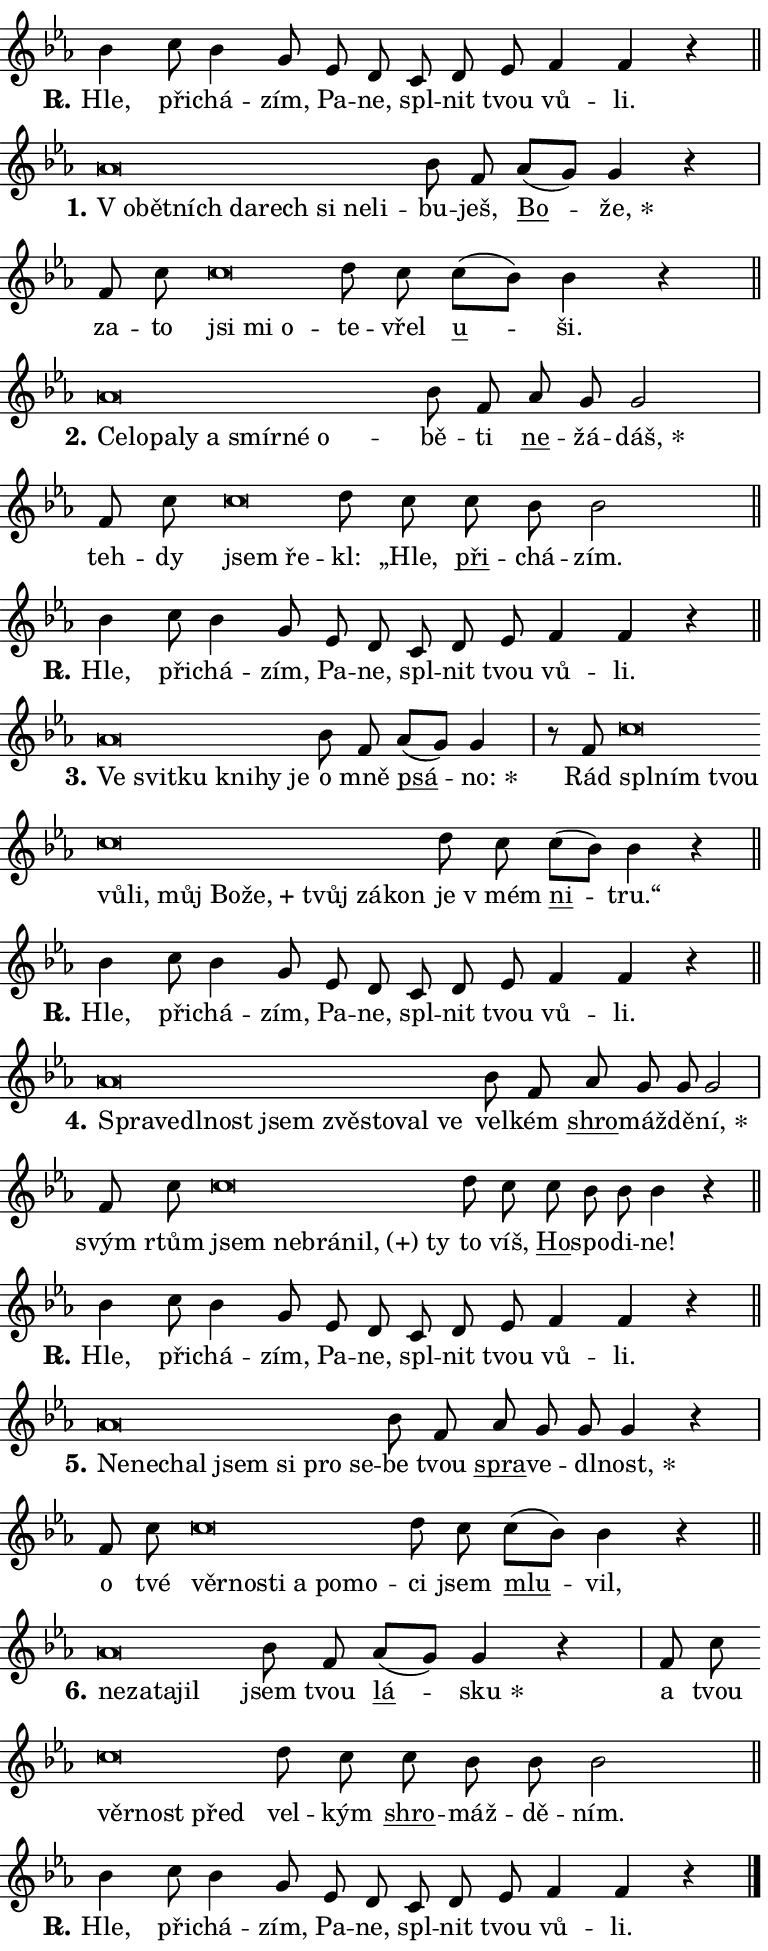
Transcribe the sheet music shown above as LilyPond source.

\version "2.24.0"
\header { tagline = "" }
\paper {
  indent = 0\cm
  top-margin = 0\cm
  right-margin = 0.13\cm % to fit lyric hyphens
  bottom-margin = 0\cm
  left-margin = 0\cm
  paper-width = 13\cm
  page-breaking = #ly:one-page-breaking
  system-system-spacing.basic-distance = #11
  score-system-spacing.basic-distance = #11
  ragged-last = ##f
}


%% Author: Thomas Morley
%% https://lists.gnu.org/archive/html/lilypond-user/2020-05/msg00002.html
#(define (line-position grob)
"Returns position of @var[grob} in current system:
   @code{'start}, if at first time-step
   @code{'end}, if at last time-step
   @code{'middle} otherwise
"
  (let* ((col (ly:item-get-column grob))
         (ln (ly:grob-object col 'left-neighbor))
         (rn (ly:grob-object col 'right-neighbor))
         (col-to-check-left (if (ly:grob? ln) ln col))
         (col-to-check-right (if (ly:grob? rn) rn col))
         (break-dir-left
           (and
             (ly:grob-property col-to-check-left 'non-musical #f)
             (ly:item-break-dir col-to-check-left)))
         (break-dir-right
           (and
             (ly:grob-property col-to-check-right 'non-musical #f)
             (ly:item-break-dir col-to-check-right))))
        (cond ((eqv? 1 break-dir-left) 'start)
              ((eqv? -1 break-dir-right) 'end)
              (else 'middle))))

#(define (tranparent-at-line-position vctor)
  (lambda (grob)
  "Relying on @code{line-position} select the relevant enry from @var{vctor}.
Used to determine transparency,"
    (case (line-position grob)
      ((end) (not (vector-ref vctor 0)))
      ((middle) (not (vector-ref vctor 1)))
      ((start) (not (vector-ref vctor 2))))))

noteHeadBreakVisibility =
#(define-music-function (break-visibility)(vector?)
"Makes @code{NoteHead}s transparent relying on @var{break-visibility}"
#{
  \override NoteHead.transparent =
    #(tranparent-at-line-position break-visibility)
#})

#(define delete-ledgers-for-transparent-note-heads
  (lambda (grob)
    "Reads whether a @code{NoteHead} is transparent.
If so this @code{NoteHead} is removed from @code{'note-heads} from
@var{grob}, which is supposed to be @code{LedgerLineSpanner}.
As a result ledgers are not printed for this @code{NoteHead}"
    (let* ((nhds-array (ly:grob-object grob 'note-heads))
           (nhds-list
             (if (ly:grob-array? nhds-array)
                 (ly:grob-array->list nhds-array)
                 '()))
           ;; Relies on the transparent-property being done before
           ;; Staff.LedgerLineSpanner.after-line-breaking is executed.
           ;; This is fragile ...
           (to-keep
             (remove
               (lambda (nhd)
                 (ly:grob-property nhd 'transparent #f))
               nhds-list)))
      ;; TODO find a better method to iterate over grob-arrays, similiar
      ;; to filter/remove etc for lists
      ;; For now rebuilt from scratch
      (set! (ly:grob-object grob 'note-heads)  '())
      (for-each
        (lambda (nhd)
          (ly:pointer-group-interface::add-grob grob 'note-heads nhd))
        to-keep))))

squashNotes = {
  \override NoteHead.X-extent = #'(-0.2 . 0.2)
  \override NoteHead.Y-extent = #'(-0.75 . 0)
  \override NoteHead.stencil =
    #(lambda (grob)
       (let ((pos (ly:grob-property grob 'staff-position)))
         (begin
           (if (< pos -7) (display "ERROR: Lower brevis then expected\n") (display ""))
           (if (<= pos -6) ly:text-interface::print ly:note-head::print))))
}
unSquashNotes = {
  \revert NoteHead.X-extent
  \revert NoteHead.Y-extent
  \revert NoteHead.stencil
}

hideNotes = \noteHeadBreakVisibility #begin-of-line-visible
unHideNotes = \noteHeadBreakVisibility #all-visible

% work-around for resetting accidentals
% https://lilypond.org/doc/v2.23/Documentation/notation/displaying-rhythms#unmetered-music
cadenzaMeasure = {
  \cadenzaOff
  \partial 1024 s1024
  \cadenzaOn
}

#(define-markup-command (accent layout props text) (markup?)
  "Underline accented syllable"
  (interpret-markup layout props
    #{\markup \override #'(offset . 4.3) \underline { #text }#}))

responsum = \markup \concat {
  "R" \hspace #-1.05 \path #0.1 #'((moveto 0 0.07) (lineto 0.9 0.8)) \hspace #0.05 "."
}

spaceSize = #0.6828661417322834 % exact space size for TeX Gyre Schola

\layout {
  \context {
    \Staff
    \remove "Time_signature_engraver"
    \override LedgerLineSpanner.after-line-breaking = #delete-ledgers-for-transparent-note-heads
  }
  \context {
    \Lyrics {
      \override LyricSpace.minimum-distance = \spaceSize
      \override LyricText.font-name = #"TeX Gyre Schola"
      \override LyricText.font-size = 1
      \override StanzaNumber.font-name = #"TeX Gyre Schola Bold"
      \override StanzaNumber.font-size = 1
    }
  }
  \context {
    \Score 
    \override NoteHead.text =
      #(lambda (grob) 
        (let ((pos (ly:grob-property grob 'staff-position)))
          #{\markup {
            \combine
              \halign #-0.55 \raise #(if (= pos -6) 0 0.5) \override #'(thickness . 2) \draw-line #'(3.2 . 0)
              \musicglyph "noteheads.sM1"
          }#}))
  }
}

% magnetic-lyrics.ily
%
%   written by
%     Jean Abou Samra <jean@abou-samra.fr>
%     Werner Lemberg <wl@gnu.org>
%
%   adapted by
%     Jiri Hon <jiri.hon@gmail.com>
%
% Version 2022-Apr-15

% https://www.mail-archive.com/lilypond-user@gnu.org/msg149350.html

#(define (Left_hyphen_pointer_engraver context)
   "Collect syllable-hyphen-syllable occurrences in lyrics and store
them in properties.  This engraver only looks to the left.  For
example, if the lyrics input is @code{foo -- bar}, it does the
following.

@itemize @bullet
@item
Set the @code{text} property of the @code{LyricHyphen} grob between
@q{foo} and @q{bar} to @code{foo}.

@item
Set the @code{left-hyphen} property of the @code{LyricText} grob with
text @q{foo} to the @code{LyricHyphen} grob between @q{foo} and
@q{bar}.
@end itemize

Use this auxiliary engraver in combination with the
@code{lyric-@/text::@/apply-@/magnetic-@/offset!} hook."
   (let ((hyphen #f)
         (text #f))
     (make-engraver
      (acknowledgers
       ((lyric-syllable-interface engraver grob source-engraver)
        (set! text grob)))
      (end-acknowledgers
       ((lyric-hyphen-interface engraver grob source-engraver)
        ;(when (not (grob::has-interface grob 'lyric-space-interface))
          (set! hyphen grob)));)
      ((stop-translation-timestep engraver)
       (when (and text hyphen)
         (ly:grob-set-object! text 'left-hyphen hyphen))
       (set! text #f)
       (set! hyphen #f)))))

#(define (lyric-text::apply-magnetic-offset! grob)
   "If the space between two syllables is less than the value in
property @code{LyricText@/.details@/.squash-threshold}, move the right
syllable to the left so that it gets concatenated with the left
syllable.

Use this function as a hook for
@code{LyricText@/.after-@/line-@/breaking} if the
@code{Left_@/hyphen_@/pointer_@/engraver} is active."
   (let ((hyphen (ly:grob-object grob 'left-hyphen #f)))
     (when hyphen
       (let ((left-text (ly:spanner-bound hyphen LEFT)))
         (when (grob::has-interface left-text 'lyric-syllable-interface)
           (let* ((common (ly:grob-common-refpoint grob left-text X))
                  (this-x-ext (ly:grob-extent grob common X))
                  (left-x-ext
                   (begin
                     ;; Trigger magnetism for left-text.
                     (ly:grob-property left-text 'after-line-breaking)
                     (ly:grob-extent left-text common X)))
                  ;; `delta` is the gap width between two syllables.
                  (delta (- (interval-start this-x-ext)
                            (interval-end left-x-ext)))
                  (details (ly:grob-property grob 'details))
                  (threshold (assoc-get 'squash-threshold details 0.2)))
             (when (< delta threshold)
               (let* (;; We have to manipulate the input text so that
                      ;; ligatures crossing syllable boundaries are not
                      ;; disabled.  For languages based on the Latin
                      ;; script this is essentially a beautification.
                      ;; However, for non-Western scripts it can be a
                      ;; necessity.
                      (lt (ly:grob-property left-text 'text))
                      (rt (ly:grob-property grob 'text))
                      (is-space (grob::has-interface hyphen 'lyric-space-interface))
                      (space (if is-space " " ""))
                      (extra-delta (if is-space spaceSize 0))
                      ;; Append new syllable.
                      (ltrt-space (if (and (string? lt) (string? rt))
                                (string-append lt space rt)
                                (make-concat-markup (list lt space rt))))
                      ;; Right-align `ltrt` to the right side.
                      (ltrt-space-markup (grob-interpret-markup
                               grob
                               (make-translate-markup
                                (cons (interval-length this-x-ext) 0)
                                (make-right-align-markup ltrt-space)))))
                 (begin
                   ;; Don't print `left-text`.
                   (ly:grob-set-property! left-text 'stencil #f)
                   ;; Set text and stencil (which holds all collected
                   ;; syllables so far) and shift it to the left.
                   (ly:grob-set-property! grob 'text ltrt-space)
                   (ly:grob-set-property! grob 'stencil ltrt-space-markup)
                   (ly:grob-translate-axis! grob (- (- delta extra-delta)) X))))))))))


#(define (lyric-hyphen::displace-bounds-first grob)
   ;; Make very sure this callback isn't triggered too early.
   (let ((left (ly:spanner-bound grob LEFT))
         (right (ly:spanner-bound grob RIGHT)))
     (ly:grob-property left 'after-line-breaking)
     (ly:grob-property right 'after-line-breaking)
     (ly:lyric-hyphen::print grob)))

squashThreshold = #0.4

\layout {
  \context {
    \Lyrics
    \consists #Left_hyphen_pointer_engraver
    \override LyricText.after-line-breaking =
      #lyric-text::apply-magnetic-offset!
    \override LyricHyphen.stencil = #lyric-hyphen::displace-bounds-first
    \override LyricText.details.squash-threshold = \squashThreshold
    \override LyricHyphen.minimum-distance = 0
    \override LyricHyphen.minimum-length = \squashThreshold
  }
}

squashText = \override LyricText.details.squash-threshold = 9999
unSquashText = \override LyricText.details.squash-threshold = \squashThreshold

leftText = \override LyricText.self-alignment-X = #LEFT
unLeftText = \revert LyricText.self-alignment-X

starOffset = #(lambda (grob) 
                (let ((x_offset (ly:self-alignment-interface::aligned-on-x-parent grob)))
                  (if (= x_offset 0) 0 (+ x_offset 1.2))))

star = #(define-music-function (syllable)(string?)
"Append star separator at the end of a syllable"
#{
  \once \override LyricText.X-offset = #starOffset
  \lyricmode { \markup {
    #syllable
    \override #'((font-name . "TeX Gyre Schola Bold")) \hspace #0.2 \lower #0.65 \larger "*"
  } }
#})

starAccent = #(define-music-function (syllable)(string?)
"Append star separator at the end of a syllable and make accent"
#{
  \once \override LyricText.X-offset = #starOffset
  \lyricmode { \markup {
    \accent #syllable
    \override #'((font-name . "TeX Gyre Schola Bold")) \hspace #0.2 \lower #0.65 \larger "*"
  } }
#})

breath = #(define-music-function (syllable)(string?)
"Append breathing indicator at the end of a syllable"
#{
  \lyricmode { \markup { #syllable "+" } }
#})

optionalBreath = #(define-music-function (syllable)(string?)
"Append optional breathing indicator at the end of a syllable"
#{
  \lyricmode { \markup { #syllable "(+)" } }
#})


\score {
    <<
        \new Voice = "melody" { \cadenzaOn \key es \major \relative { bes'4 c8 bes4 g8 \bar "" es d \bar "" c d es \bar "" f4 f r \cadenzaMeasure \bar "||" \break } }
        \new Lyrics \lyricsto "melody" { \lyricmode { \set stanza = \responsum
Hle, při -- chá -- zím, Pa -- ne, spl -- nit tvou vů -- li. } }
    >>
    \layout {}
}

\score {
    <<
        \new Voice = "melody" { \cadenzaOn \key es \major \relative { \squashNotes as'\breve*1/16 \hideNotes \breve*1/16 \bar "" \breve*1/16 \bar "" \breve*1/16 \bar "" \breve*1/16 \bar "" \breve*1/16 \bar "" \breve*1/16 \breve*1/16 \bar "" \unHideNotes \unSquashNotes bes8 f \bar "" as[( g)] g4 r \cadenzaMeasure \bar "|" f8 c' \bar "" \squashNotes c\breve*1/16 \hideNotes \breve*1/16 \breve*1/16 \bar "" \unHideNotes \unSquashNotes d8 c \bar "" c[( bes)] bes4 r \cadenzaMeasure \bar "||" \break } }
        \new Lyrics \lyricsto "melody" { \lyricmode { \set stanza = "1."
\leftText "V o" -- \squashText bět -- ních da -- rech si ne -- li -- \unLeftText \unSquashText bu -- ješ, \markup \accent Bo -- \star že, za -- to \leftText jsi \squashText mi o -- \unLeftText \unSquashText te -- vřel \markup \accent u -- ši. } }
    >>
    \layout {}
}

\score {
    <<
        \new Voice = "melody" { \cadenzaOn \key es \major \relative { \squashNotes as'\breve*1/16 \hideNotes \breve*1/16 \bar "" \breve*1/16 \bar "" \breve*1/16 \bar "" \breve*1/16 \bar "" \breve*1/16 \bar "" \breve*1/16 \breve*1/16 \bar "" \unHideNotes \unSquashNotes bes8 f \bar "" as g g2 \cadenzaMeasure \bar "|" f8 c' \bar "" \squashNotes c\breve*1/16 \hideNotes \breve*1/16 \bar "" \unHideNotes \unSquashNotes d8 c \bar "" c bes bes2 \cadenzaMeasure \bar "||" \break } }
        \new Lyrics \lyricsto "melody" { \lyricmode { \set stanza = "2."
\leftText Ce -- \squashText lo -- pa -- ly a smír -- né o -- \unLeftText \unSquashText bě -- ti \markup \accent ne -- žá -- \star dáš, teh -- dy \leftText jsem \squashText ře -- \unLeftText \unSquashText kl: „Hle, \markup \accent při -- chá -- zím. } }
    >>
    \layout {}
}

\score {
    <<
        \new Voice = "melody" { \cadenzaOn \key es \major \relative { bes'4 c8 bes4 g8 \bar "" es d \bar "" c d es \bar "" f4 f r \cadenzaMeasure \bar "||" \break } }
        \new Lyrics \lyricsto "melody" { \lyricmode { \set stanza = \responsum
Hle, při -- chá -- zím, Pa -- ne, spl -- nit tvou vů -- li. } }
    >>
    \layout {}
}

\score {
    <<
        \new Voice = "melody" { \cadenzaOn \key es \major \relative { \squashNotes as'\breve*1/16 \hideNotes \breve*1/16 \bar "" \breve*1/16 \bar "" \breve*1/16 \bar "" \breve*1/16 \breve*1/16 \bar "" \unHideNotes \unSquashNotes bes8 f \bar "" as[( g)] g4 \cadenzaMeasure \bar "|" r8 f8 \squashNotes c'\breve*1/16 \hideNotes \breve*1/16 \bar "" \breve*1/16 \bar "" \breve*1/16 \bar "" \breve*1/16 \bar "" \breve*1/16 \bar "" \breve*1/16 \bar "" \breve*1/16 \bar "" \breve*1/16 \bar "" \breve*1/16 \breve*1/16 \bar "" \unHideNotes \unSquashNotes d8 c \bar "" c[( bes)] bes4 r \cadenzaMeasure \bar "||" \break } }
        \new Lyrics \lyricsto "melody" { \lyricmode { \set stanza = "3."
\leftText Ve \squashText svit -- ku kni -- hy je \unLeftText \unSquashText o mně \markup \accent psá -- \star no: Rád \leftText spl -- \squashText ním tvou vů -- li, můj Bo -- \breath "že," tvůj zá -- kon \unLeftText \unSquashText je "v mém" \markup \accent ni -- tru.“ } }
    >>
    \layout {}
}

\score {
    <<
        \new Voice = "melody" { \cadenzaOn \key es \major \relative { bes'4 c8 bes4 g8 \bar "" es d \bar "" c d es \bar "" f4 f r \cadenzaMeasure \bar "||" \break } }
        \new Lyrics \lyricsto "melody" { \lyricmode { \set stanza = \responsum
Hle, při -- chá -- zím, Pa -- ne, spl -- nit tvou vů -- li. } }
    >>
    \layout {}
}

\score {
    <<
        \new Voice = "melody" { \cadenzaOn \key es \major \relative { \squashNotes as'\breve*1/16 \hideNotes \breve*1/16 \bar "" \breve*1/16 \bar "" \breve*1/16 \bar "" \breve*1/16 \bar "" \breve*1/16 \bar "" \breve*1/16 \bar "" \breve*1/16 \breve*1/16 \bar "" \unHideNotes \unSquashNotes bes8 f \bar "" as g g g2 \cadenzaMeasure \bar "|" f8 c' \bar "" \squashNotes c\breve*1/16 \hideNotes \breve*1/16 \bar "" \breve*1/16 \bar "" \breve*1/16 \breve*1/16 \bar "" \unHideNotes \unSquashNotes d8 c \bar "" c bes bes bes4 r \cadenzaMeasure \bar "||" \break } }
        \new Lyrics \lyricsto "melody" { \lyricmode { \set stanza = "4."
\leftText Spra -- \squashText ve -- dl -- nost jsem zvě -- sto -- val ve \unLeftText \unSquashText vel -- kém \markup \accent shro -- máž -- dě -- \star ní, svým rtům \leftText jsem \squashText ne -- brá -- \optionalBreath nil, ty \unLeftText \unSquashText to víš, \markup \accent Ho -- spo -- di -- ne! } }
    >>
    \layout {}
}

\score {
    <<
        \new Voice = "melody" { \cadenzaOn \key es \major \relative { bes'4 c8 bes4 g8 \bar "" es d \bar "" c d es \bar "" f4 f r \cadenzaMeasure \bar "||" \break } }
        \new Lyrics \lyricsto "melody" { \lyricmode { \set stanza = \responsum
Hle, při -- chá -- zím, Pa -- ne, spl -- nit tvou vů -- li. } }
    >>
    \layout {}
}

\score {
    <<
        \new Voice = "melody" { \cadenzaOn \key es \major \relative { \squashNotes as'\breve*1/16 \hideNotes \breve*1/16 \bar "" \breve*1/16 \bar "" \breve*1/16 \bar "" \breve*1/16 \bar "" \breve*1/16 \breve*1/16 \bar "" \unHideNotes \unSquashNotes bes8 f \bar "" as g g g4 r \cadenzaMeasure \bar "|" f8 c' \bar "" \squashNotes c\breve*1/16 \hideNotes \breve*1/16 \bar "" \breve*1/16 \bar "" \breve*1/16 \bar "" \breve*1/16 \breve*1/16 \bar "" \unHideNotes \unSquashNotes d8 c \bar "" c[( bes)] bes4 r \cadenzaMeasure \bar "||" \break } }
        \new Lyrics \lyricsto "melody" { \lyricmode { \set stanza = "5."
\leftText Ne -- \squashText ne -- chal jsem si pro se -- \unLeftText \unSquashText be tvou \markup \accent spra -- ve -- dl -- \star nost, o tvé \leftText věr -- \squashText no -- sti a po -- mo -- \unLeftText \unSquashText ci jsem \markup \accent mlu -- vil, } }
    >>
    \layout {}
}

\score {
    <<
        \new Voice = "melody" { \cadenzaOn \key es \major \relative { \squashNotes as'\breve*1/16 \hideNotes \breve*1/16 \bar "" \breve*1/16 \breve*1/16 \bar "" \unHideNotes \unSquashNotes bes8 f \bar "" as[( g)] g4 r \cadenzaMeasure \bar "|" f8 c' \bar "" \squashNotes c\breve*1/16 \hideNotes \breve*1/16 \breve*1/16 \bar "" \unHideNotes \unSquashNotes d8 c \bar "" c bes bes bes2 \cadenzaMeasure \bar "||" \break } }
        \new Lyrics \lyricsto "melody" { \lyricmode { \set stanza = "6."
\leftText ne -- \squashText za -- ta -- jil \unLeftText \unSquashText jsem tvou \markup \accent lá -- \star sku a tvou \leftText věr -- \squashText nost před \unLeftText \unSquashText vel -- kým \markup \accent shro -- máž -- dě -- ním. } }
    >>
    \layout {}
}

\score {
    <<
        \new Voice = "melody" { \cadenzaOn \key es \major \relative { bes'4 c8 bes4 g8 \bar "" es d \bar "" c d es \bar "" f4 f r \cadenzaMeasure \bar "||" \break } \bar "|." }
        \new Lyrics \lyricsto "melody" { \lyricmode { \set stanza = \responsum
Hle, při -- chá -- zím, Pa -- ne, spl -- nit tvou vů -- li. } }
    >>
    \layout {}
}
